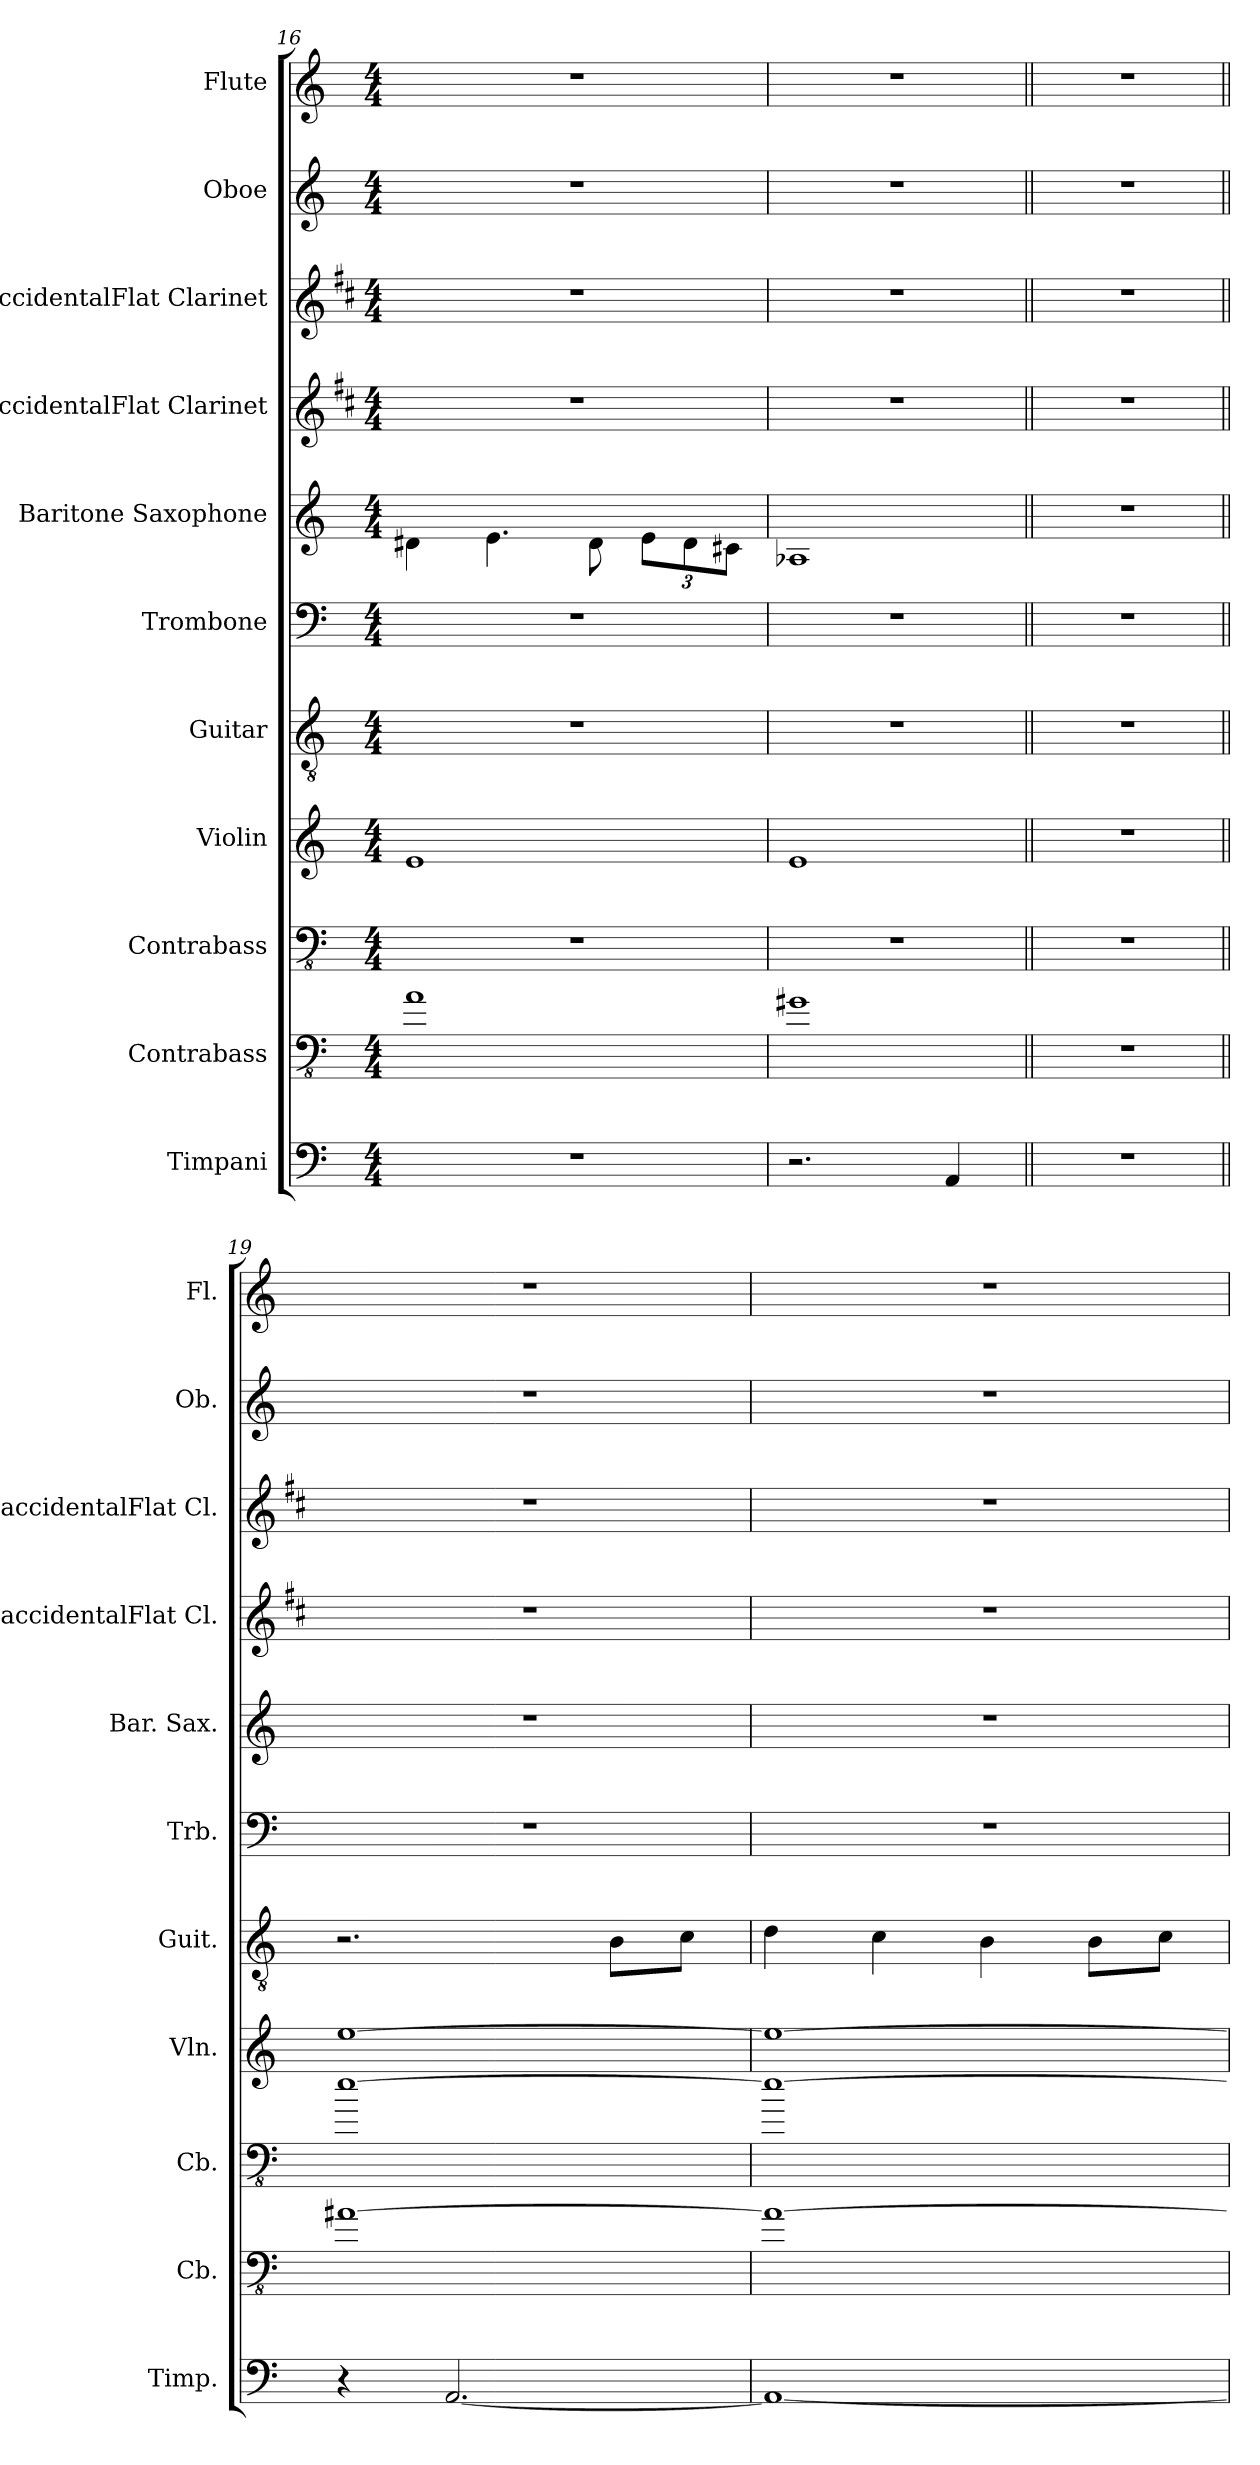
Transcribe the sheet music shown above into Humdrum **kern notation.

**kern	**kern	**kern	**kern	**kern	**kern	**kern	**kern	**kern	**kern	**kern
*part11	*part10	*part9	*part8	*part7	*part6	*part5	*part4	*part3	*part2	*part1
*staff11	*staff10	*staff9	*staff8	*staff7	*staff6	*staff5	*staff4	*staff3	*staff2	*staff1
*I"Timpani	*I"Contrabass	*I"Contrabass	*I"Violin	*I"Guitar	*I"Trombone	*I"Baritone Saxophone	*I"BaccidentalFlat Clarinet	*I"BaccidentalFlat Clarinet	*I"Oboe	*I"Flute
*I'Timp.	*I'Cb.	*I'Cb.	*I'Vln.	*I'Guit.	*I'Trb.	*I'Bar. Sax.	*I'BaccidentalFlat Cl.	*I'BaccidentalFlat Cl.	*I'Ob.	*I'Fl.
*clefF4	*clefFv4	*clefFv4	*clefG2	*clefGv2	*clefF4	*clefG2	*clefG2	*clefG2	*clefG2	*clefG2
*	*ITrd7c12	*ITrd7c12	*	*	*	*ITrd12c21	*ITrd1c2	*ITrd1c2	*	*
*k[]	*k[]	*k[]	*k[]	*k[]	*k[]	*k[]	*k[]	*k[]	*k[]	*k[]
*M4/4	*M4/4	*M4/4	*M4/4	*M4/4	*M4/4	*M4/4	*M4/4	*M4/4	*M4/4	*M4/4
=16	=16	=16	=16	=16	=16	=16	=16	=16	=16	=16
1r	1AA	1r	1e	1r	1r	4D#X\	1r	1r	1r	1r
.	.	.	.	.	.	4.E\	.	.	.	.
.	.	.	.	.	.	8D#\	.	.	.	.
*	*	*	*	*	*	*Xbrackettup	*	*	*	*
.	.	.	.	.	.	12E\L	.	.	.	.
.	.	.	.	.	.	12D#\	.	.	.	.
.	.	.	.	.	.	12C#X\J	.	.	.	.
=17	=17	=17	=17	=17	=17	=17	=17	=17	=17	=17
2.r	1GG#X	1r	1e	1r	1r	1AA-X	1r	1r	1r	1r
4AA/	.	.	.	.	.	.	.	.	.	.
=18||	=18||	=18||	=18||	=18||	=18||	=18||	=18||	=18||	=18||	=18||
1r	1r	1r	1r	1r	1r	1r	1r	1r	1r	1r
!!LO:PB:g=z
=19||	=19||	=19||	=19||	=19||	=19||	=19||	=19||	=19||	=19||	=19||
4r	[1AA#X	[1E	[1ee	2.r	1r	1r	1r	1r	1r	1r
[2.AA/	.	.	.	.	.	.	.	.	.	.
.	.	.	.	8B\L	.	.	.	.	.	.
.	.	.	.	8c\J	.	.	.	.	.	.
=20	=20	=20	=20	=20	=20	=20	=20	=20	=20	=20
1AA_	1AA#_	1E_	1ee_	4d\	1r	1r	1r	1r	1r	1r
.	.	.	.	4c\	.	.	.	.	.	.
.	.	.	.	4B\	.	.	.	.	.	.
.	.	.	.	8B\L	.	.	.	.	.	.
.	.	.	.	8c\J	.	.	.	.	.	.
=	=	=	=	=	=	=	=	=	=	=
*-	*-	*-	*-	*-	*-	*-	*-	*-	*-	*-
